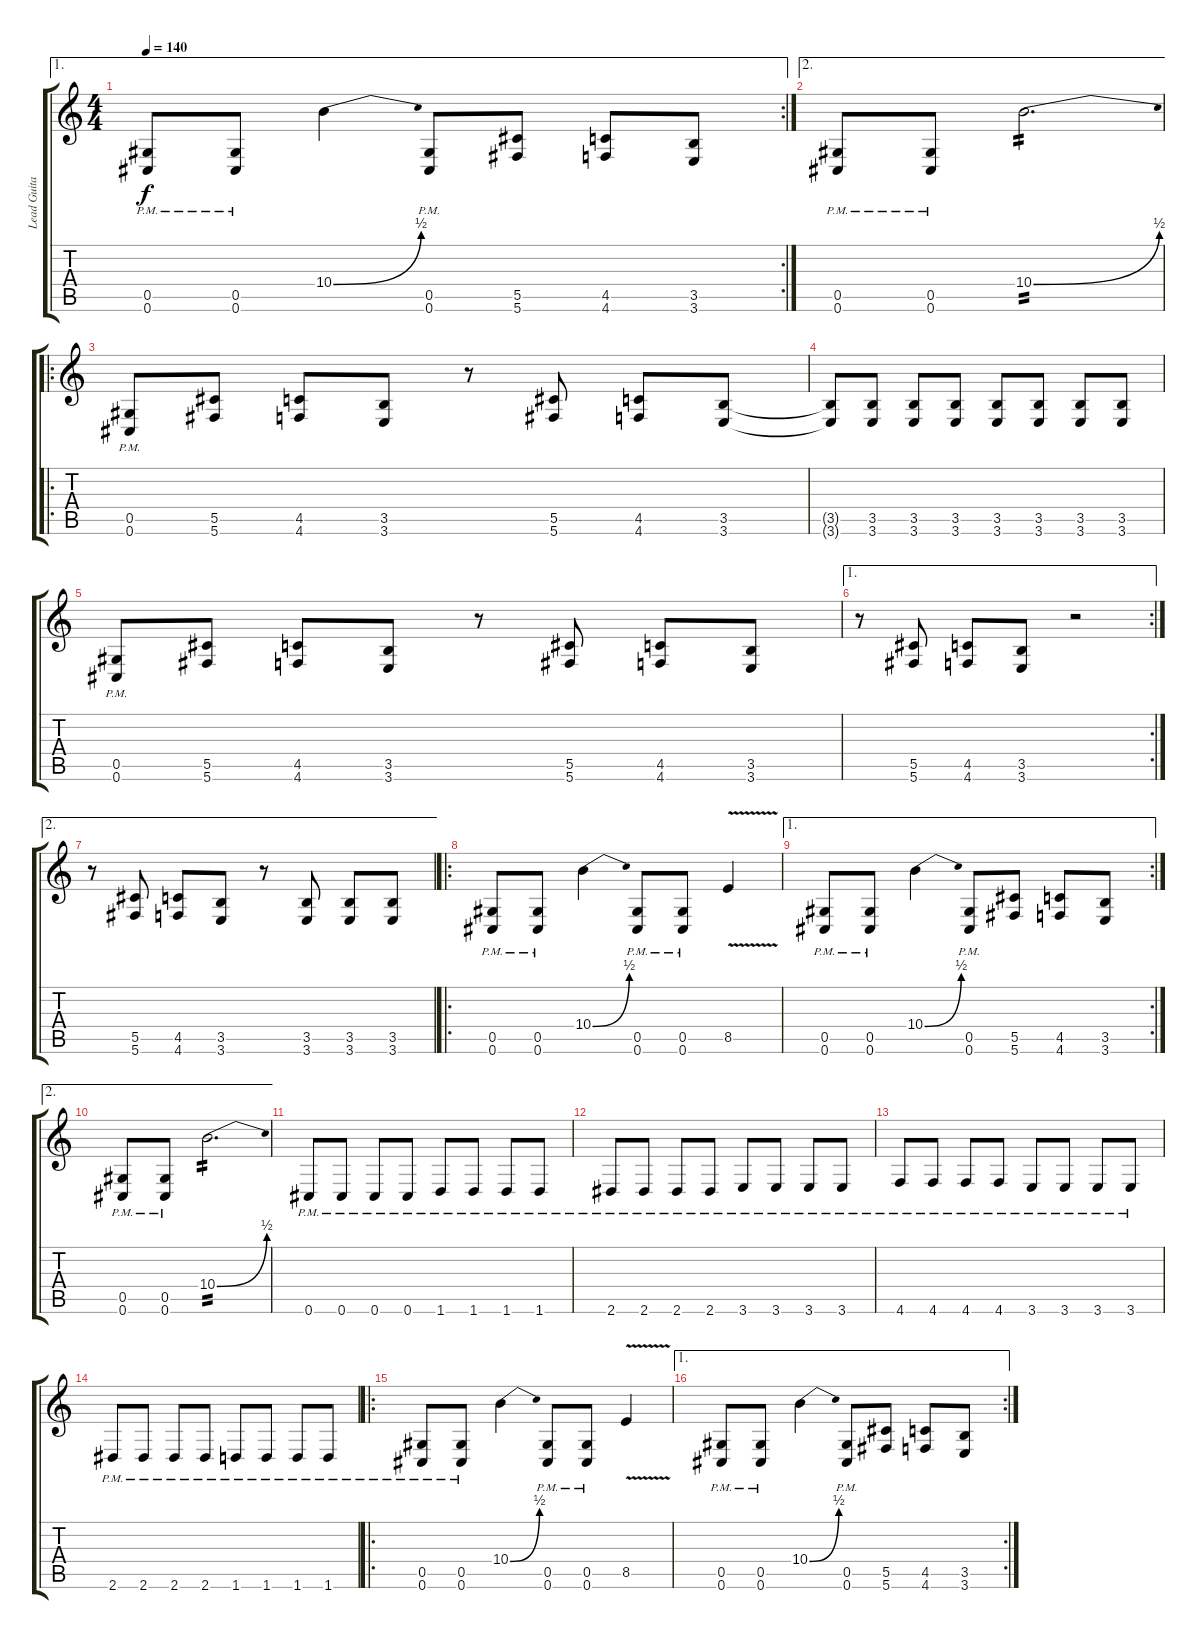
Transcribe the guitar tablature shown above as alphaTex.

\track ("Lead Guitar" "Lead Guita") {instrument distortionguitar}
\staff {score tabs}
\tuning (Eb4 Bb3 Gb3 Db3 Ab2 Db2) {hide}
\ae 1
\rc 2
\ts (4 4)
\tempo 140
\clef g2
\ks c
(0.5{pm} 0.6{pm}).8{dy f} (0.5{pm} 0.6{pm}).8 10.4{be (bend 0 0 60 2)}.4 (0.5{pm} 0.6{pm}).8 (5.5 5.6).8 (4.5 4.6).8 (3.5 3.6).8 |
\ae 2
(0.5{pm} 0.6{pm}).8 (0.5{pm} 0.6{pm}).8 10.4{be (bend 0 0 60 2)}.2{d tp 2} |
\ro
(0.5{pm} 0.6{pm}).8 (5.5 5.6).8 (4.5 4.6).8 (3.5 3.6).8 r.8 (5.5 5.6).8 (4.5 4.6).8 (3.5 3.6).8 |
(3.5{t} 3.6{t}).8 (3.5 3.6).8 (3.5 3.6).8 (3.5 3.6).8 (3.5 3.6).8 (3.5 3.6).8 (3.5 3.6).8 (3.5 3.6).8 |
(0.5{pm} 0.6{pm}).8 (5.5 5.6).8 (4.5 4.6).8 (3.5 3.6).8 r.8 (5.5 5.6).8 (4.5 4.6).8 (3.5 3.6).8 |
\ae 1
\rc 2
r.8 (5.5 5.6).8 (4.5 4.6).8 (3.5 3.6).8 r.2 |
\ae 2
r.8 (5.5 5.6).8 (4.5 4.6).8 (3.5 3.6).8 r.8 (3.5 3.6).8 (3.5 3.6).8 (3.5 3.6).8 |
\ro
(0.5{pm} 0.6{pm}).8 (0.5{pm} 0.6{pm}).8 10.4{be (bend 0 0 60 2)}.4 (0.5{pm} 0.6{pm}).8 (0.5{pm} 0.6{pm}).8 8.5{v}.4 |
\ae 1
\rc 2
(0.5{pm} 0.6{pm}).8 (0.5{pm} 0.6{pm}).8 10.4{be (bend 0 0 60 2)}.4 (0.5{pm} 0.6{pm}).8 (5.5 5.6).8 (4.5 4.6).8 (3.5 3.6).8 |
\ae 2
(0.5{pm} 0.6{pm}).8 (0.5{pm} 0.6{pm}).8 10.4{be (bend 0 0 60 2)}.2{d tp 2} |
0.6{pm}.8 0.6{pm}.8 0.6{pm}.8 0.6{pm}.8 1.6{pm}.8 1.6{pm}.8 1.6{pm}.8 1.6{pm}.8 |
2.6{pm}.8 2.6{pm}.8 2.6{pm}.8 2.6{pm}.8 3.6{pm}.8 3.6{pm}.8 3.6{pm}.8 3.6{pm}.8 |
4.6{pm}.8 4.6{pm}.8 4.6{pm}.8 4.6{pm}.8 3.6{pm}.8 3.6{pm}.8 3.6{pm}.8 3.6{pm}.8 |
2.6{pm}.8 2.6{pm}.8 2.6{pm}.8 2.6{pm}.8 1.6{pm}.8 1.6{pm}.8 1.6{pm}.8 1.6{pm}.8 |
\ro
(0.5{pm} 0.6{pm}).8 (0.5{pm} 0.6{pm}).8 10.4{be (bend 0 0 60 2)}.4 (0.5{pm} 0.6{pm}).8 (0.5{pm} 0.6{pm}).8 8.5{v}.4 |
\ae 1
\rc 2
(0.5{pm} 0.6{pm}).8 (0.5{pm} 0.6{pm}).8 10.4{be (bend 0 0 60 2)}.4 (0.5{pm} 0.6{pm}).8 (5.5 5.6).8 (4.5 4.6).8 (3.5 3.6).8
